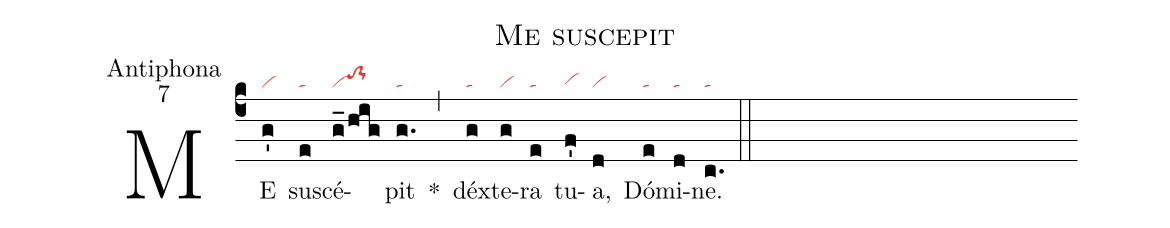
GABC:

name: Me suscepit;
office-part: Antiphona;
mode: 7;
nabc-lines: 1;
%%
(c4)
ME(g'|vi) su(e|ta)scé(g_/hig|vito-1hi)pit(g.|ta) *(,)
déx(g|ta)te(g|vi)ra(e|ta) tu(f'|vihg)a,(d|vi) Dó(e|ta)mi(d|ta)ne.(c.|ta) (::)
